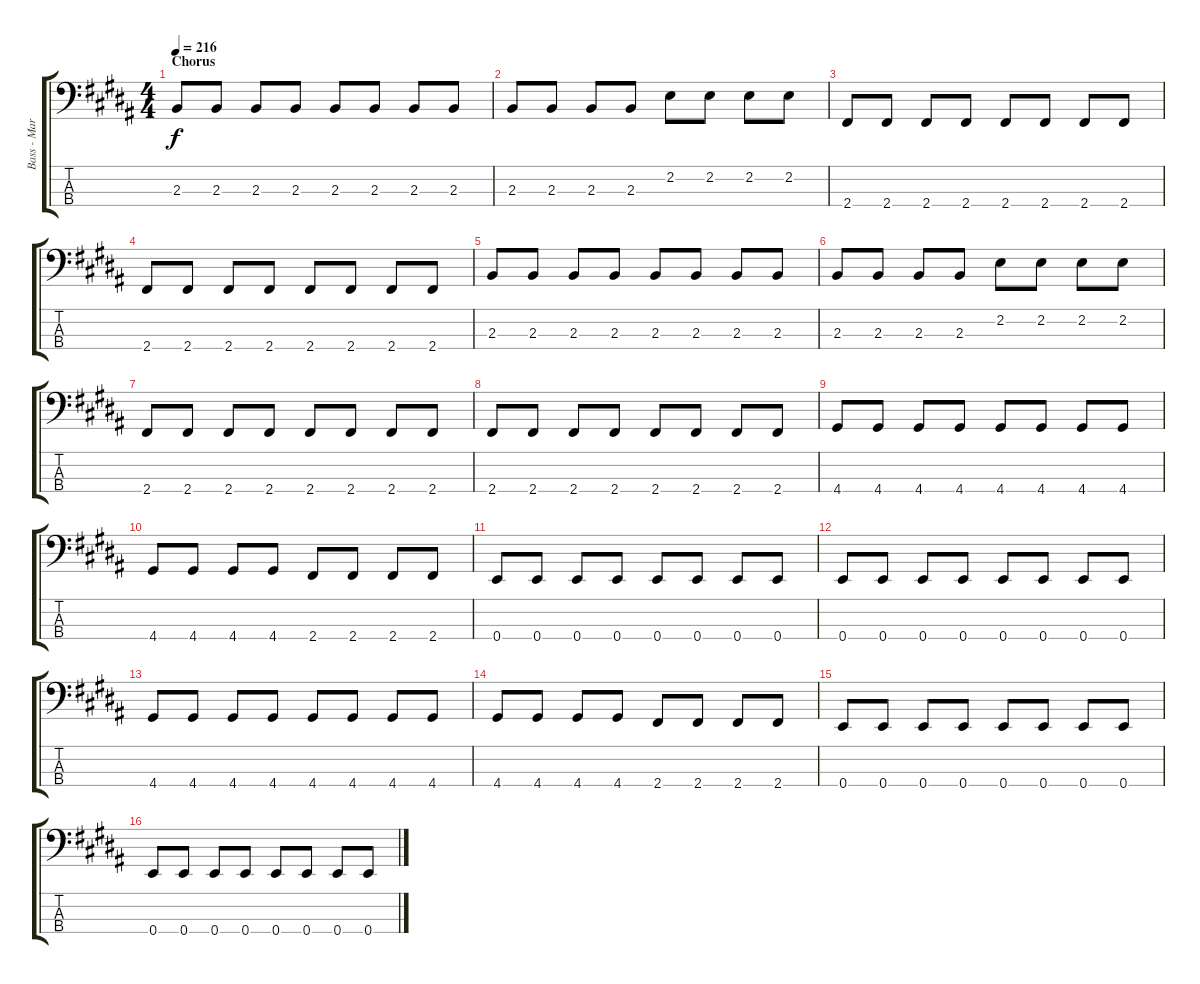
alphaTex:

\track ("Bass - Mark Hoppus" "Bass - Mar") {instrument electricbasspick}
\staff {score tabs}
\tuning (G2 D2 A1 E1) {hide}
\ts (4 4)
\section ("" "Chorus")
\tempo 216
\clef f4
\ks b
2.3.8{dy f} 2.3.8 2.3.8 2.3.8 2.3.8 2.3.8 2.3.8 2.3.8 |
2.3.8 2.3.8 2.3.8 2.3.8 2.2.8 2.2.8 2.2.8 2.2.8 |
2.4.8 2.4.8 2.4.8 2.4.8 2.4.8 2.4.8 2.4.8 2.4.8 |
2.4.8 2.4.8 2.4.8 2.4.8 2.4.8 2.4.8 2.4.8 2.4.8 |
2.3.8 2.3.8 2.3.8 2.3.8 2.3.8 2.3.8 2.3.8 2.3.8 |
2.3.8 2.3.8 2.3.8 2.3.8 2.2.8 2.2.8 2.2.8 2.2.8 |
2.4.8 2.4.8 2.4.8 2.4.8 2.4.8 2.4.8 2.4.8 2.4.8 |
2.4.8 2.4.8 2.4.8 2.4.8 2.4.8 2.4.8 2.4.8 2.4.8 |
4.4.8 4.4.8 4.4.8 4.4.8 4.4.8 4.4.8 4.4.8 4.4.8 |
4.4.8 4.4.8 4.4.8 4.4.8 2.4.8 2.4.8 2.4.8 2.4.8 |
0.4.8 0.4.8 0.4.8 0.4.8 0.4.8 0.4.8 0.4.8 0.4.8 |
0.4.8 0.4.8 0.4.8 0.4.8 0.4.8 0.4.8 0.4.8 0.4.8 |
4.4.8 4.4.8 4.4.8 4.4.8 4.4.8 4.4.8 4.4.8 4.4.8 |
4.4.8 4.4.8 4.4.8 4.4.8 2.4.8 2.4.8 2.4.8 2.4.8 |
0.4.8 0.4.8 0.4.8 0.4.8 0.4.8 0.4.8 0.4.8 0.4.8 |
0.4.8 0.4.8 0.4.8 0.4.8 0.4.8 0.4.8 0.4.8 0.4.8
